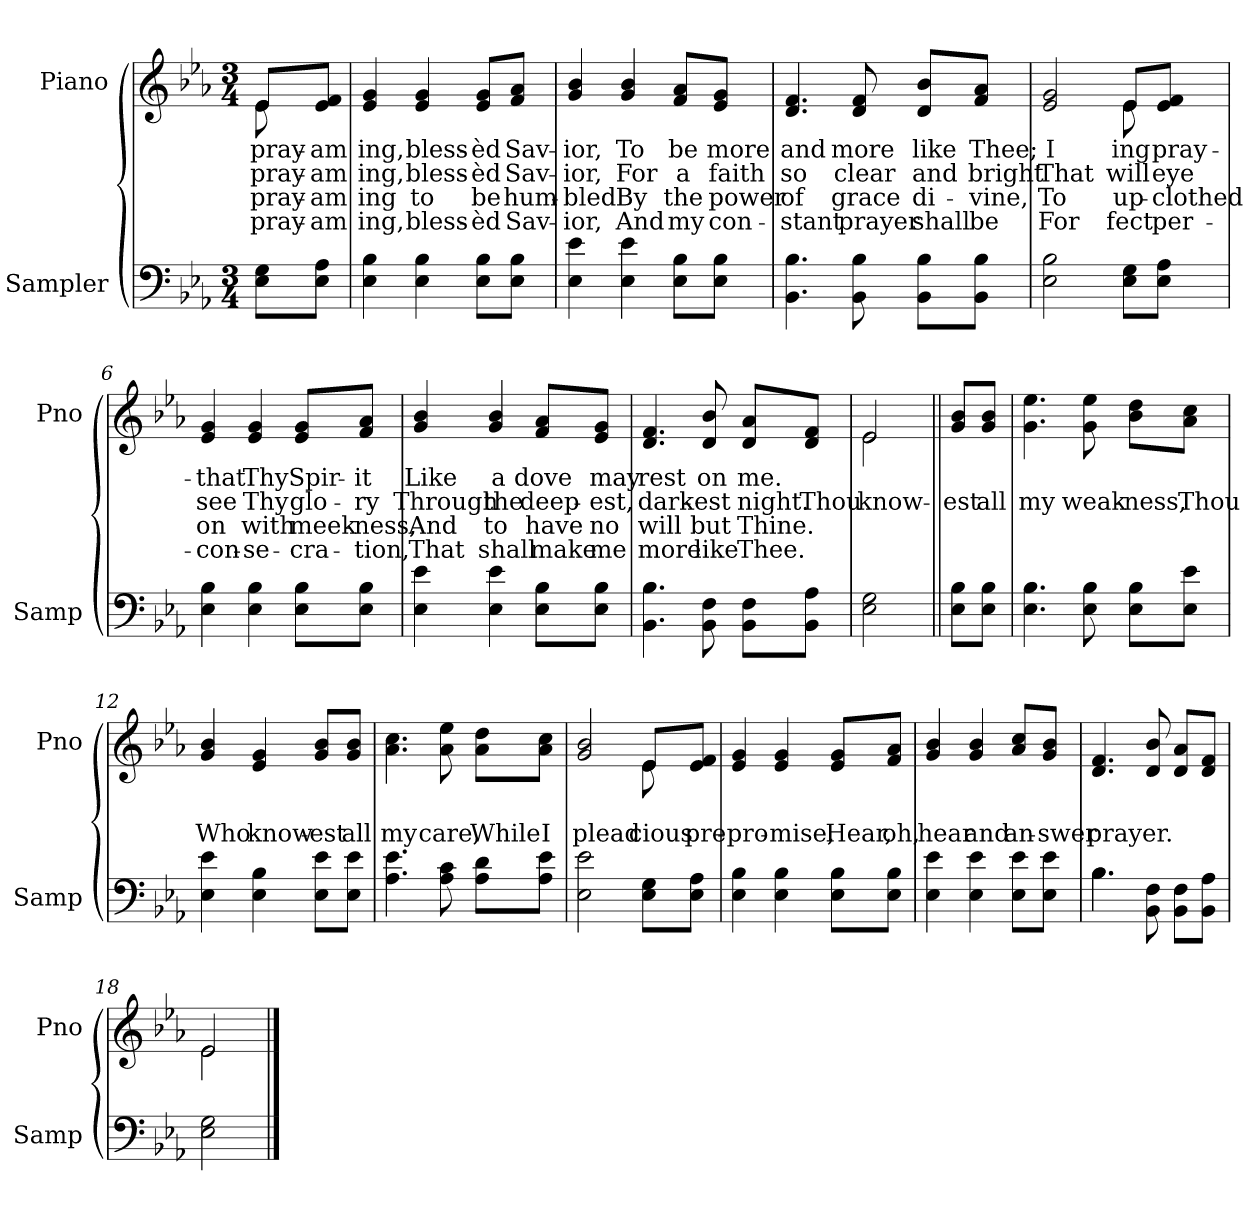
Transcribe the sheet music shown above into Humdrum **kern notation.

**kern	**kern	**text	**text	**text	**text
*part2	*part1	*part1	*part1	*part1	*part1
*staff2	*staff1	*staff1	*staff1	*staff1	*staff1
*I"Sampler	*I"Piano	*	*	*	*
*I'Samp	*I'Pno	*	*	*	*
*clefF4	*clefG2	*	*	*	*
*k[b-e-a-]	*k[b-e-a-]	*	*	*	*
*E-:	*E-:	*	*	*	*
*M3/4	*M3/4	*	*	*	*
=1	=1	=1	=1	=1	=1
*	*^	*	*	*	*
8E-\ 8G\L	8e-/L	8e-	pray-	pray-	pray-	pray-
8E-\ 8A-\J	8e-/ 8f/J	8ryy	am	am	am	am
*	*v	*v	*	*	*	*
=2	=2	=2	=2	=2	=2
4E- 4B-	4e- 4g	-ing,	-ing,	-ing	-ing,
4E- 4B-	4e- 4g	bless-	bless-	to	bless-
8E-\ 8B-\L	8e-/ 8g/L	-èd	-èd	be	-èd
8E-\ 8B-\J	8f/ 8a-/J	Sav-	Sav-	hum-	Sav-
=3	=3	=3	=3	=3	=3
4E- 4e-	4g 4b-	-ior,	-ior,	-bled	-ior,
4E- 4e-	4g 4b-	To	For	By	And
8E-\ 8B-\L	8f/ 8a-/L	be	a	the	my
8E-\ 8B-\J	8e-/ 8g/J	more	faith	power	con-
=4	=4	=4	=4	=4	=4
4.BB- 4.B-	4.d 4.f	and	so	of	-stant
8BB- 8B-	8d 8f	more	clear	grace	prayer
8BB-\ 8B-\L	8d/ 8b-/L	like	and	di-	shall
8BB-\ 8B-\J	8f/ 8a-/J	Thee;	bright	-vine,	be
=5	=5	=5	=5	=5	=5
*	*^	*	*	*	*
2E- 2B-	2e- 2g	2ryy	I	That	To	For
8E-\ 8G\L	8e-/L	8e-	-ing	will	up-	-fect
8E-\ 8A-\J	8e-/ 8f/J	8ryy	pray-	eye	clothed	per-
*	*v	*v	*	*	*	*
=6	=6	=6	=6	=6	=6
4E- 4B-	4e- 4g	that	see	-on	con-
4E- 4B-	4e- 4g	Thy	Thy	with	-se-
8E-\ 8B-\L	8e-/ 8g/L	Spir-	glo-	meek-	-cra-
8E-\ 8B-\J	8f/ 8a-/J	-it	-ry	-ness,	-tion,
=7	=7	=7	=7	=7	=7
4E- 4e-	4g 4b-	Like	Through	And	That
4E- 4e-	4g 4b-	a	the	to	shall
8E-\ 8B-\L	8f/ 8a-/L	dove	deep-	have	make
8E-\ 8B-\J	8e-/ 8g/J	may	-est,	no	me
=8	=8	=8	=8	=8	=8
4.BB- 4.B-	4.d 4.f	rest	dark-	will	more
8BB- 8F	8d 8b-	on	-est	but	like
8BB-\ 8F\L	8d/ 8a-/L	me.	night.	Thine.	Thee.
8BB-\ 8A-\J	8d/ 8f/J	.	Thou	.	.
=9	=9	=9	=9	=9	=9
*	*^	*	*	*	*
2E- 2G	2e-/	2e-	.	know-	.	.
=10||	=10||	=10||	=10||	=10||	=10||	=10||
!	!LO:TX:t=Refrain	!	!	!	!	!
*	*v	*v	*	*	*	*
8E-\ 8B-\L	8g/ 8b-/L	.	-est	.	.
8E-\ 8B-\J	8g/ 8b-/J	.	all	.	.
=11	=11	=11	=11	=11	=11
4.E- 4.B-	4.g 4.ee-	.	my	.	.
8E- 8B-	8g 8ee-	.	weak-	.	.
8E-\ 8B-\L	8b-\ 8dd\L	.	-ness,	.	.
8E-\ 8e-\J	8a-\ 8cc\J	.	Thou	.	.
=12	=12	=12	=12	=12	=12
4E- 4e-	4g 4b-	.	Who	.	.
4E- 4B-	4e- 4g	.	know-	.	.
8E-\ 8e-\L	8g/ 8b-/L	.	-est	.	.
8E-\ 8e-\J	8g/ 8b-/J	.	all	.	.
=13	=13	=13	=13	=13	=13
4.A- 4.e-	4.a- 4.cc	.	my	.	.
8A- 8c	8a- 8ee-	.	care,	.	.
8A-\ 8d\L	8a-\ 8dd\L	.	While	.	.
8A-\ 8e-\J	8a-\ 8cc\J	.	I	.	.
=14	=14	=14	=14	=14	=14
*	*^	*	*	*	*
2E- 2e-	2g 2b-	2ryy	.	plead	.	.
8E-\ 8G\L	8e-/L	8e-	.	-cious	.	.
8E-\ 8A-\J	8e-/ 8f/J	8ryy	.	pre-	.	.
*	*v	*v	*	*	*	*
=15	=15	=15	=15	=15	=15
4E- 4B-	4e- 4g	.	pro-	.	.
4E- 4B-	4e- 4g	.	-mise,	.	.
8E-\ 8B-\L	8e-/ 8g/L	.	Hear,	.	.
8E-\ 8B-\J	8f/ 8a-/J	.	oh,	.	.
=16	=16	=16	=16	=16	=16
4E- 4e-	4g 4b-	.	hear	.	.
4E- 4e-	4g 4b-	.	and	.	.
8E-\ 8e-\L	8a-/ 8cc/L	.	an-	.	.
8E-\ 8e-\J	8g/ 8b-/J	.	-swer	.	.
=17	=17	=17	=17	=17	=17
*^	*	*	*	*	*
4.B-\	4.B-	4.d 4.f	.	prayer.	.	.
8BB- 8F	4.ryy	8d 8b-	.	.	.	.
8BB-\ 8F\L	.	8d/ 8a-/L	.	.	.	.
8BB-\ 8A-\J	.	8d/ 8f/J	.	.	.	.
*v	*v	*	*	*	*	*
=18	=18	=18	=18	=18	=18
*	*^	*	*	*	*
2E- 2G	2e-/	2e-	.	.	.	.
*	*v	*v	*	*	*	*
==	==	==	==	==	==
*-	*-	*-	*-	*-	*-
